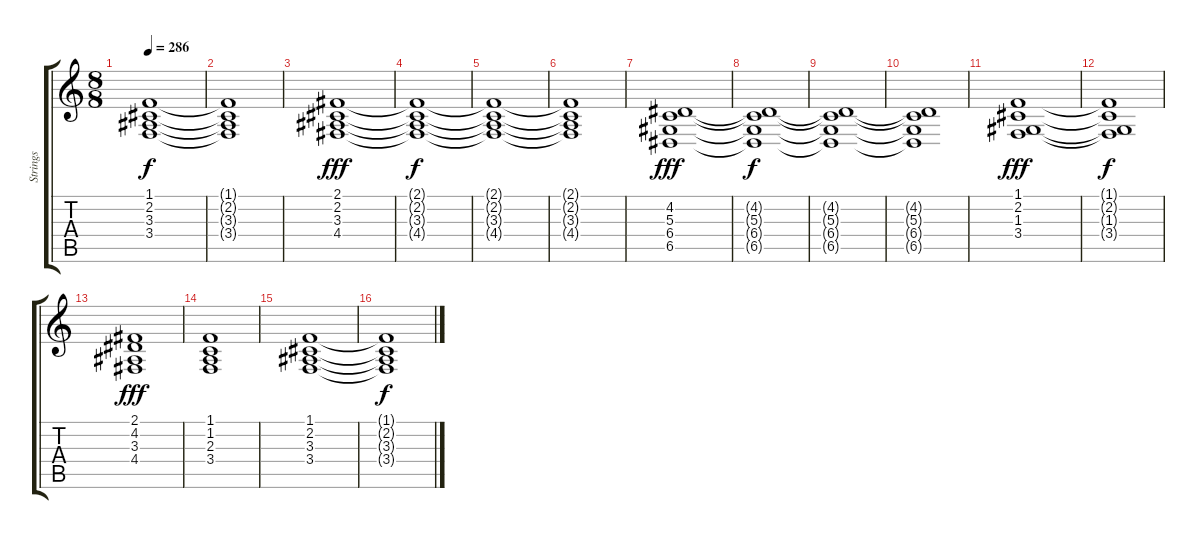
\track ("Strings" "Strings") {instrument stringensemble1}
\staff {score tabs}
\tuning (E4 B3 G3 D3 A2 E2) {hide}
\ts (8 8)
\tempo 286
\clef g2
\ks c
(1.1{t} 2.2{t} 3.3{t} 3.4{t}).1{dy f} |
(1.1{t} 2.2{t} 3.3{t} 3.4{t}).1 |
(2.1 2.2 3.3 4.4).1{dy fff} |
(2.1{t} 2.2{t} 3.3{t} 4.4{t}).1{dy f} |
(2.1{t} 2.2{t} 3.3{t} 4.4{t}).1 |
(2.1{t} 2.2{t} 3.3{t} 4.4{t}).1 |
(4.2 5.3 6.4 6.5).1{dy fff} |
(4.2{t} 5.3{t} 6.4{t} 6.5{t}).1{dy f} |
(4.2{t} 5.3{t} 6.4{t} 6.5{t}).1 |
(4.2{t} 5.3{t} 6.4{t} 6.5{t}).1 |
(1.1 2.2 1.3 3.4).1{dy fff} |
(1.1{t} 2.2{t} 1.3{t} 3.4{t}).1{dy f} |
(2.1 4.2 3.3 4.4).1{dy fff} |
(1.1 1.2 2.3 3.4).1 |
(1.1 2.2 3.3 3.4).1 |
(1.1{t} 2.2{t} 3.3{t} 3.4{t}).1{dy f}
